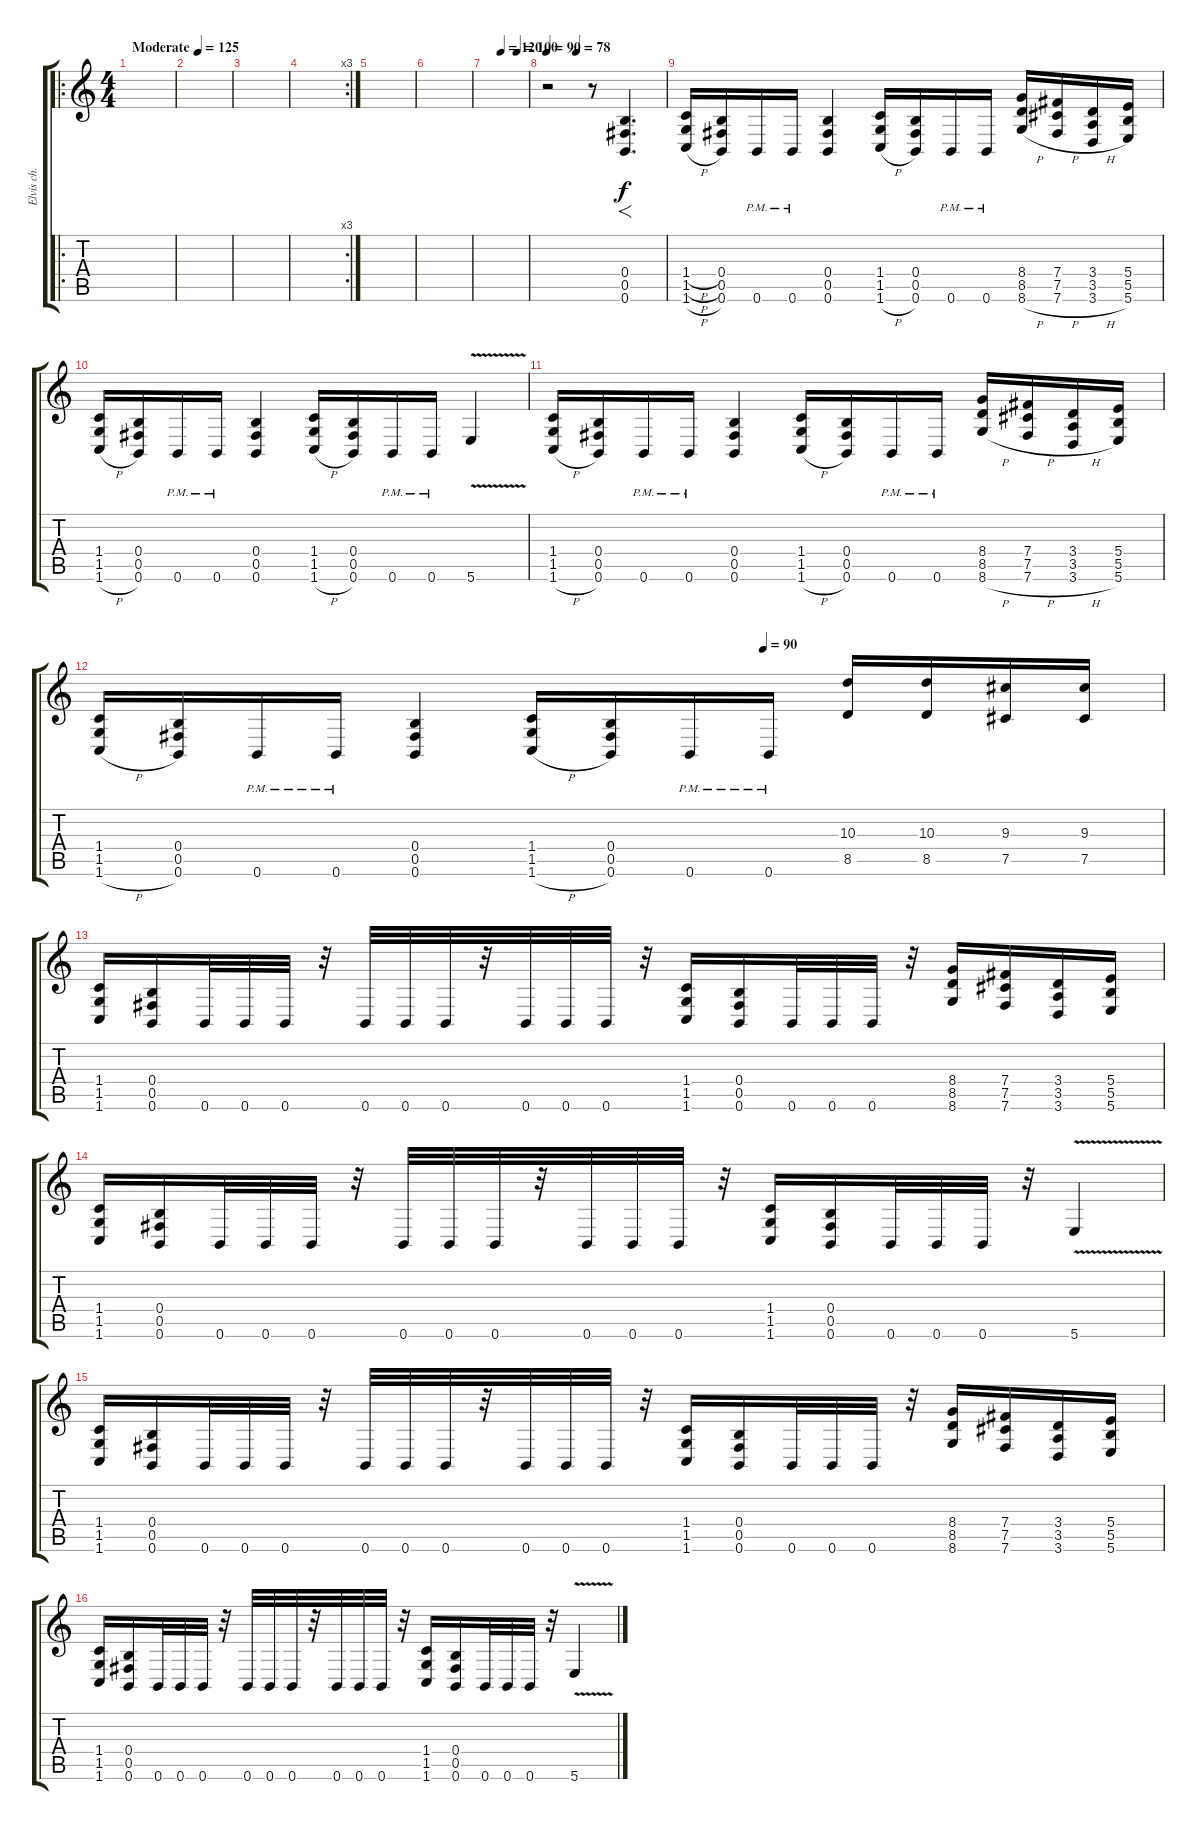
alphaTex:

\track ("Elvis ch. 2" "Elvis ch. ") {instrument distortionguitar}
\staff {score tabs}
\tuning (Db4 Ab3 E3 B2 Gb2 B1) {hide}
\ro
\ts (4 4)
\tempo (125 "Moderate")
\clef g2
\ks c
|
|
|
\rc 3
|
|
|
\tempo (120 0.375)
\tempo (100 0.75)
|
\tempo 90
\tempo (78 0.25)
r.2 r.8 (0.4 0.5 0.6).4{f d} |
(1.4{h} 1.5{h} 1.6{h}).16 (0.4 0.5 0.6).16 0.6{pm}.16 0.6{pm}.16 (0.4 0.5 0.6).4 (1.4 1.5 1.6{h}).16 (0.4 0.5 0.6).16 0.6{pm}.16 0.6{pm}.16 (8.4 8.5 8.6{h}).16 (7.4 7.5 7.6{h}).16 (3.4 3.5 3.6{h}).16 (5.4 5.5 5.6).16 |
(1.4 1.5 1.6{h}).16 (0.4 0.5 0.6).16 0.6{pm}.16 0.6{pm}.16 (0.4 0.5 0.6).4 (1.4 1.5 1.6{h}).16 (0.4 0.5 0.6).16 0.6{pm}.16 0.6{pm}.16 5.6{v}.4 |
(1.4 1.5 1.6{h}).16 (0.4 0.5 0.6).16 0.6{pm}.16 0.6{pm}.16 (0.4 0.5 0.6).4 (1.4 1.5 1.6{h}).16 (0.4 0.5 0.6).16 0.6{pm}.16 0.6{pm}.16 (8.4 8.5 8.6{h}).16 (7.4 7.5 7.6{h}).16 (3.4 3.5 3.6{h}).16 (5.4 5.5 5.6).16 |
\tempo (90 0.625)
(1.4 1.5 1.6{h}).16 (0.4 0.5 0.6).16 0.6{pm}.16 0.6{pm}.16 (0.4 0.5 0.6).4 (1.4 1.5 1.6{h}).16 (0.4 0.5 0.6).16 0.6{pm}.16 0.6{pm}.16 (10.3 8.5).16 (10.3 8.5).16 (9.3 7.5).16 (9.3 7.5).16 |
(1.4 1.5 1.6).16 (0.4 0.5 0.6).16 0.6.32 0.6.32 0.6.32 r.32 0.6.32 0.6.32 0.6.32 r.32 0.6.32 0.6.32 0.6.32 r.32 (1.4 1.5 1.6).16 (0.4 0.5 0.6).16 0.6.32 0.6.32 0.6.32 r.32 (8.4 8.5 8.6).16 (7.4 7.5 7.6).16 (3.4 3.5 3.6).16 (5.4 5.5 5.6).16 |
(1.4 1.5 1.6).16 (0.4 0.5 0.6).16 0.6.32 0.6.32 0.6.32 r.32 0.6.32 0.6.32 0.6.32 r.32 0.6.32 0.6.32 0.6.32 r.32 (1.4 1.5 1.6).16 (0.4 0.5 0.6).16 0.6.32 0.6.32 0.6.32 r.32 5.6{v}.4 |
(1.4 1.5 1.6).16 (0.4 0.5 0.6).16 0.6.32 0.6.32 0.6.32 r.32 0.6.32 0.6.32 0.6.32 r.32 0.6.32 0.6.32 0.6.32 r.32 (1.4 1.5 1.6).16 (0.4 0.5 0.6).16 0.6.32 0.6.32 0.6.32 r.32 (8.4 8.5 8.6).16 (7.4 7.5 7.6).16 (3.4 3.5 3.6).16 (5.4 5.5 5.6).16 |
(1.4 1.5 1.6).16 (0.4 0.5 0.6).16 0.6.32 0.6.32 0.6.32 r.32 0.6.32 0.6.32 0.6.32 r.32 0.6.32 0.6.32 0.6.32 r.32 (1.4 1.5 1.6).16 (0.4 0.5 0.6).16 0.6.32 0.6.32 0.6.32 r.32 5.6{v}.4
